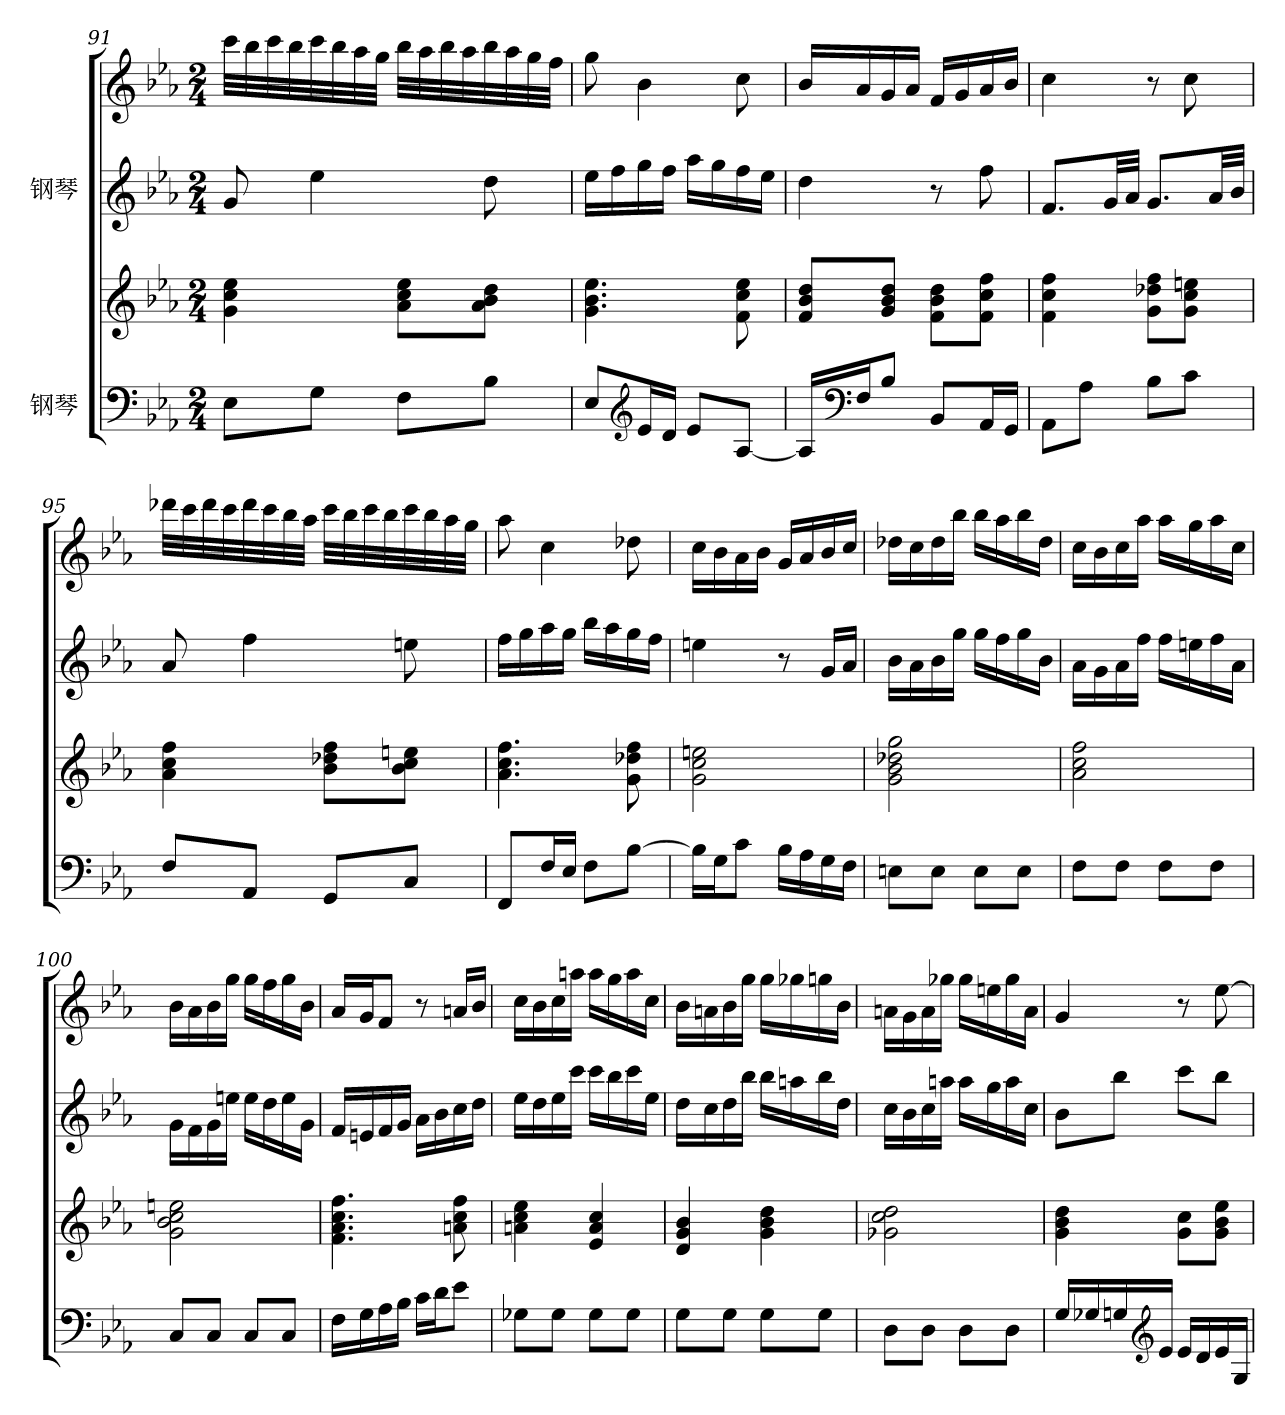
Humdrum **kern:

**kern	**kern	**kern	**kern
*part2	*part2	*part1	*part1
*staff4	*staff3	*staff2	*staff1
*I"钢琴	*	*I"钢琴	*
*clefF4	*clefG2	*clefG2	*clefG2
*k[b-e-a-]	*k[b-e-a-]	*k[b-e-a-]	*k[b-e-a-]
*M2/4	*M2/4	*M2/4	*M2/4
=91	=91	=91	=91
8E-\L	4g\ 4cc\ 4ee-\	8g/	32ccc\LLL
.	.	.	32bb-\
.	.	.	32ccc\
.	.	.	32bb-\
8G\J	.	4ee-\	32ccc\
.	.	.	32bb-\
.	.	.	32aa-\
.	.	.	32gg\JJJ
8F\L	8a-\ 8cc\ 8ee-\L	.	32bb-\LLL
.	.	.	32aa-\
.	.	.	32bb-\
.	.	.	32aa-\
8B-\J	8a-\ 8b-\ 8dd\J	8dd\	32bb-\
.	.	.	32aa-\
.	.	.	32gg\
.	.	.	32ff\JJJ
=92	=92	=92	=92
8E-/L	4.g\ 4.b-\ 4.ee-\	16ee-\LL	8gg\
.	.	16ff\	.
*clefG2	*	*	*
16e-/L	.	16gg\	4b-\
16d/JJ	.	16ff\JJ	.
8e-/L	.	16aa-\LL	.
.	.	16gg\	.
[8A-/J	8f\ 8cc\ 8ee-\	16ff\	8cc\
.	.	16ee-\JJ	.
!!LO:LB:g=z
=93	=93	=93	=93
16A-/LL]	8f/ 8b-/ 8dd/L	4dd\	16b-/LL
*clefF4	*	*	*
16F/J	.	.	16a-/
8B-/J	8g/ 8b-/ 8dd/J	.	16g/
.	.	.	16a-/JJ
8BB-/L	8f\ 8b-\ 8dd\L	8r	16f/LL
.	.	.	16g/
16AA-/L	8f\ 8cc\ 8ff\J	8ff\	16a-/
16GG/JJ	.	.	16b-/JJ
=94	=94	=94	=94
8AA-\L	4f\ 4cc\ 4ff\	8.f/L	4cc\
8A-\J	.	.	.
.	.	32g/LL	.
.	.	32a-/JJJ	.
8B-\L	8g\ 8dd-X\ 8ff\L	8.g/L	8r
8c\J	8g\ 8cc\ 8een\J	.	8cc\
.	.	32a-/LL	.
.	.	32b-/JJJ	.
=95	=95	=95	=95
8F/L	4a-\ 4cc\ 4ff\	8a-/	32ddd-X\LLL
.	.	.	32ccc\
.	.	.	32ddd-\
.	.	.	32ccc\
8AA-/J	.	4ff\	32ddd-\
.	.	.	32ccc\
.	.	.	32bb-\
.	.	.	32aa-\JJJ
8GG/L	8b-\ 8dd-X\ 8ff\L	.	32ccc\LLL
.	.	.	32bb-\
.	.	.	32ccc\
.	.	.	32bb-\
8C/J	8b-\ 8cc\ 8een\J	8een\	32ccc\
.	.	.	32bb-\
.	.	.	32aa-\
.	.	.	32gg\JJJ
!!LO:PB:g=z
=96	=96	=96	=96
8FF/L	4.a-\ 4.cc\ 4.ff\	16ff\LL	8aa-\
.	.	16gg\	.
16F/L	.	16aa-\	4cc\
16E-/JJ	.	16gg\JJ	.
8F\L	.	16bb-\LL	.
.	.	16aa-\	.
[8B-\J	8g\ 8dd-X\ 8ff\	16gg\	8dd-X\
.	.	16ff\JJ	.
=97	=97	=97	=97
16B-\LL]	2g\ 2cc\ 2een\	4een\	16cc\LL
16G\J	.	.	16b-\
8c\J	.	.	16a-\
.	.	.	16b-\JJ
16B-\LL	.	8r	16g/LL
16A-\	.	.	16a-/
16G\	.	16g/LL	16b-/
16F\JJ	.	16a-/JJ	16cc/JJ
=98	=98	=98	=98
8En\L	2g\ 2b-\ 2dd-X\ 2gg\	16b-\LL	16dd-X\LL
.	.	16a-\	16cc\
8E\J	.	16b-\	16dd-\
.	.	16gg\JJ	16bb-\JJ
8E\L	.	16gg\LL	16bb-\LL
.	.	16ff\	16aa-\
8E\J	.	16gg\	16bb-\
.	.	16b-\JJ	16dd-\JJ
=99	=99	=99	=99
8F\L	2a-\ 2cc\ 2ff\	16a-\LL	16cc\LL
.	.	16g\	16b-\
8F\J	.	16a-\	16cc\
.	.	16ff\JJ	16aa-\JJ
8F\L	.	16ff\LL	16aa-\LL
.	.	16een\	16gg\
8F\J	.	16ff\	16aa-\
.	.	16a-\JJ	16cc\JJ
!!LO:LB:g=z
=100	=100	=100	=100
8C/L	2g\ 2b-\ 2cc\ 2een\	16g\LL	16b-\LL
.	.	16f\	16a-\
8C/J	.	16g\	16b-\
.	.	16een\JJ	16gg\JJ
8C/L	.	16ee\LL	16gg\LL
.	.	16dd\	16ff\
8C/J	.	16ee\	16gg\
.	.	16g\JJ	16b-\JJ
=101	=101	=101	=101
16F\LL	4.f\ 4.a-\ 4.cc\ 4.ff\	16f/LL	16a-/LL
16G\	.	16en/	16g/J
16A-\	.	16f/	8f/J
16B-\JJ	.	16g/JJ	.
16c\LL	.	16a-\LL	8r
16d\J	.	16b-\	.
8e-\J	8an\ 8cc\ 8ff\	16cc\	16an/LL
.	.	16dd\JJ	16b-/JJ
=102	=102	=102	=102
8G-X\L	4an\ 4cc\ 4ee-\	16ee-\LL	16cc\LL
.	.	16dd\	16b-\
8G-\J	.	16ee-\	16cc\
.	.	16ccc\JJ	16aan\JJ
8G-\L	4e-/ 4a/ 4cc/	16ccc\LL	16aa\LL
.	.	16bb-\	16gg\
8G-\J	.	16ccc\	16aa\
.	.	16ee-\JJ	16cc\JJ
=103	=103	=103	=103
8G\L	4d/ 4g/ 4b-/	16dd\LL	16b-\LL
.	.	16cc\	16an\
8G\J	.	16dd\	16b-\
.	.	16bb-\JJ	16gg\JJ
8G\L	4g\ 4b-\ 4dd\	16bb-\LL	16gg\LL
.	.	16aan\	16gg-X\
8G\J	.	16bb-\	16ggn\
.	.	16dd\JJ	16b-\JJ
!!LO:LB:g=z
=104	=104	=104	=104
8D\L	2g-X\ 2cc\ 2dd\	16cc\LL	16an\LL
.	.	16b-\	16g\
8D\J	.	16cc\	16a\
.	.	16aan\JJ	16gg-X\JJ
8D\L	.	16aa\LL	16gg-\LL
.	.	16gg\	16een\
8D\J	.	16aa\	16gg-\
.	.	16cc\JJ	16a\JJ
=105	=105	=105	=105
16G/LL	4g\ 4b-\ 4dd\	8b-\L	4g/
16G-X/	.	.	.
16Gn/	.	8bb-\J	.
*clefG2	*	*	*
16e-/JJ	.	.	.
16e-/LL	8g\ 8cc\L	8ccc\L	8r
16d/	.	.	.
16e-/	8g\ 8b-\ 8ee-\J	8bb-\J	[8ee-\
16G/JJ	.	.	.
=	=	=	=
*-	*-	*-	*-
